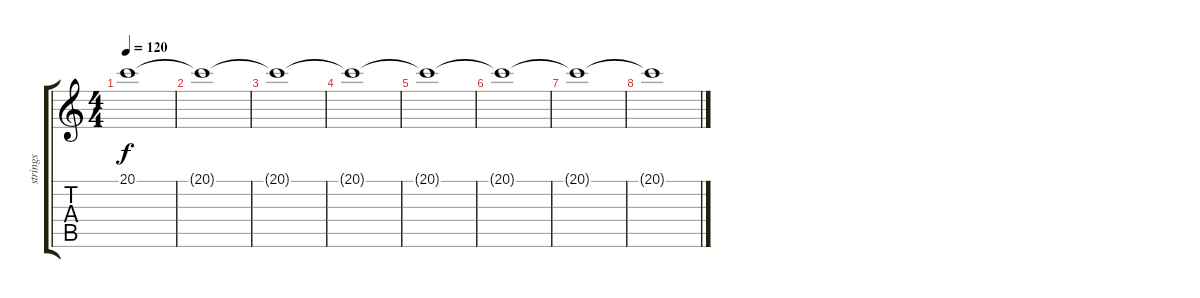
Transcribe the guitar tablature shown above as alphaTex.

\track ("strings" "strings") {instrument stringensemble2}
\staff {score tabs}
\tuning (E4 B3 G3 D3 A2 E2) {hide}
\ts (4 4)
\tempo 120
\clef g2
\ks c
20.1{t}.1{dy f} |
20.1{t}.1 |
20.1{t}.1 |
20.1{t}.1 |
20.1{t}.1 |
20.1{t}.1 |
20.1{t}.1 |
20.1{t}.1
